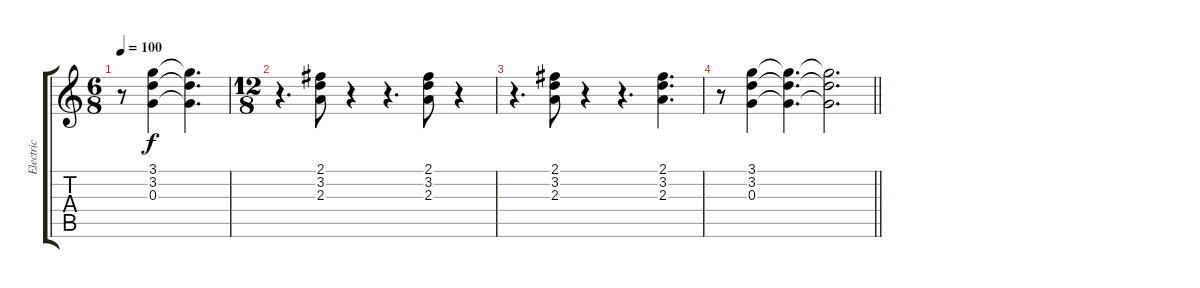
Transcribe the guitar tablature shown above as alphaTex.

\track ("Electric" "Electric") {instrument overdrivenguitar}
\staff {score tabs}
\tuning (E4 B3 G3 D3 A2 E2) {hide}
\ts (6 8)
\tempo 100
\clef g2
\ks c
r.8{dy f} (3.1 3.2 0.3).4 (3.1{t} 3.2{t} 0.3{t}).4{d} |
\ts (12 8)
r.4{d} (2.1 3.2 2.3).8 r.4 r.4{d} (2.1 3.2 2.3).8 r.4 |
r.4{d} (2.1 3.2 2.3).8 r.4 r.4{d} (2.1 3.2 2.3).4{d} |
\barLineRight lightlight
r.8 (3.1 3.2 0.3).4 (3.1{t} 3.2{t} 0.3{t}).4{d} (3.1{t} 3.2{t} 0.3{t}).2{d}
